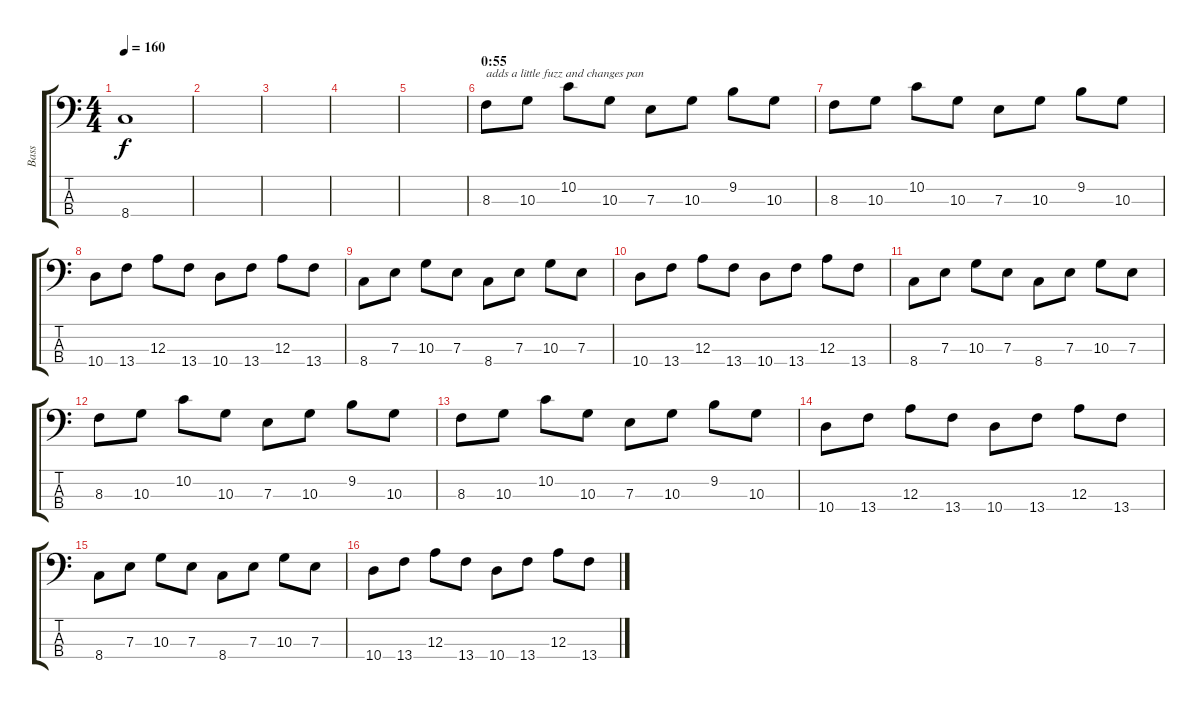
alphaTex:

\track ("Bass" "Bass") {instrument synthbass2}
\staff {score tabs}
\tuning (G2 D2 A1 E1) {hide}
\ts (4 4)
\tempo 160
\clef f4
\ks c
8.4.1{dy f} |
|
|
|
|
\section ("" "0:55")
8.3.8{txt "adds a little fuzz and changes pan" volume 14 balance 12 instrument fretlessbass} 10.3.8 10.2.8 10.3.8 7.3.8 10.3.8 9.2.8 10.3.8 |
8.3.8 10.3.8 10.2.8 10.3.8 7.3.8 10.3.8 9.2.8 10.3.8 |
10.4.8 13.4.8 12.3.8 13.4.8 10.4.8 13.4.8 12.3.8 13.4.8 |
8.4.8 7.3.8 10.3.8 7.3.8 8.4.8 7.3.8 10.3.8 7.3.8 |
10.4.8 13.4.8 12.3.8 13.4.8 10.4.8 13.4.8 12.3.8 13.4.8 |
8.4.8 7.3.8 10.3.8 7.3.8 8.4.8 7.3.8 10.3.8 7.3.8 |
8.3.8 10.3.8 10.2.8 10.3.8 7.3.8 10.3.8 9.2.8 10.3.8 |
8.3.8 10.3.8 10.2.8 10.3.8 7.3.8 10.3.8 9.2.8 10.3.8 |
10.4.8 13.4.8 12.3.8 13.4.8 10.4.8 13.4.8 12.3.8 13.4.8 |
8.4.8 7.3.8 10.3.8 7.3.8 8.4.8 7.3.8 10.3.8 7.3.8 |
10.4.8 13.4.8 12.3.8 13.4.8 10.4.8 13.4.8 12.3.8 13.4.8
